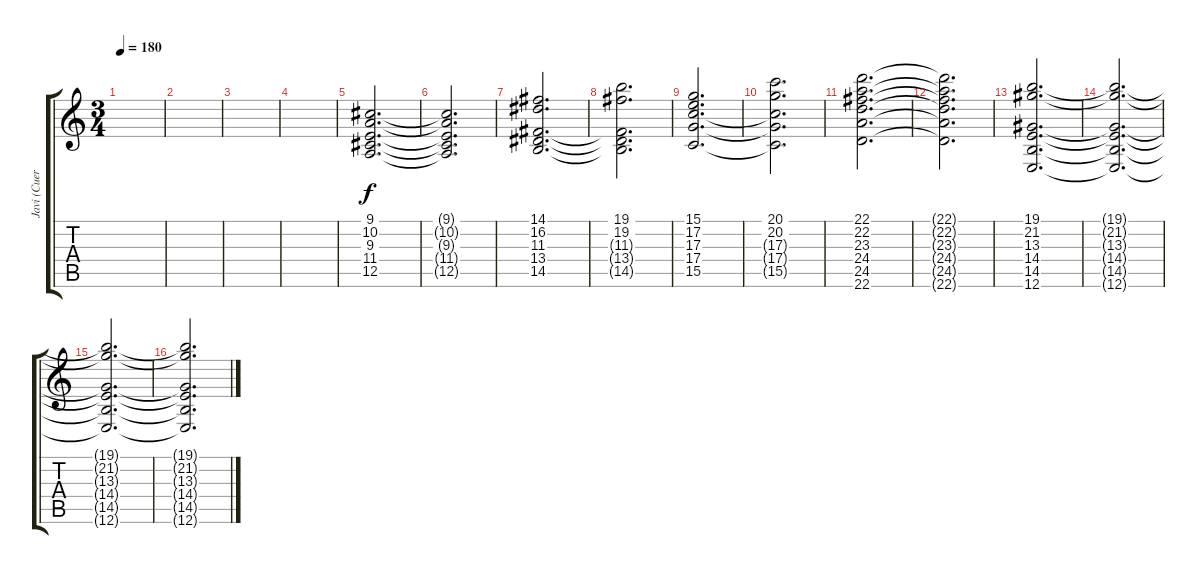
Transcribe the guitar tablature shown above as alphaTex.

\track ("Javi (Cuerdas)" "Javi (Cuer") {instrument stringensemble2}
\staff {score tabs}
\tuning (E4 B3 G3 D3 A2 E2) {hide}
\ts (3 4)
\tempo 180
\clef g2
\ks c
|
|
|
|
(9.1 10.2 9.3 11.4 12.5).2{d} |
(9.1{t} 10.2{t} 9.3{t} 11.4{t} 12.5{t}).2{d} |
(14.1 16.2 11.3 13.4 14.5).2{d} |
(19.1 19.2 11.3{t} 13.4{t} 14.5{t}).2{d} |
(15.1 17.2 17.3 17.4 15.5).2{d} |
(20.1 20.2 17.3{t} 17.4{t} 15.5{t}).2{d} |
(22.1 22.2 23.3 24.4 24.5 22.6).2{d} |
(22.1{t} 22.2{t} 23.3{t} 24.4{t} 24.5{t} 22.6{t}).2{d} |
(19.1 21.2 13.3 14.4 14.5 12.6).2{d} |
(19.1{t} 21.2{t} 13.3{t} 14.4{t} 14.5{t} 12.6{t}).2{d} |
(19.1{t} 21.2{t} 13.3{t} 14.4{t} 14.5{t} 12.6{t}).2{d volume 0} |
(19.1{t} 21.2{t} 13.3{t} 14.4{t} 14.5{t} 12.6{t}).2{d}
